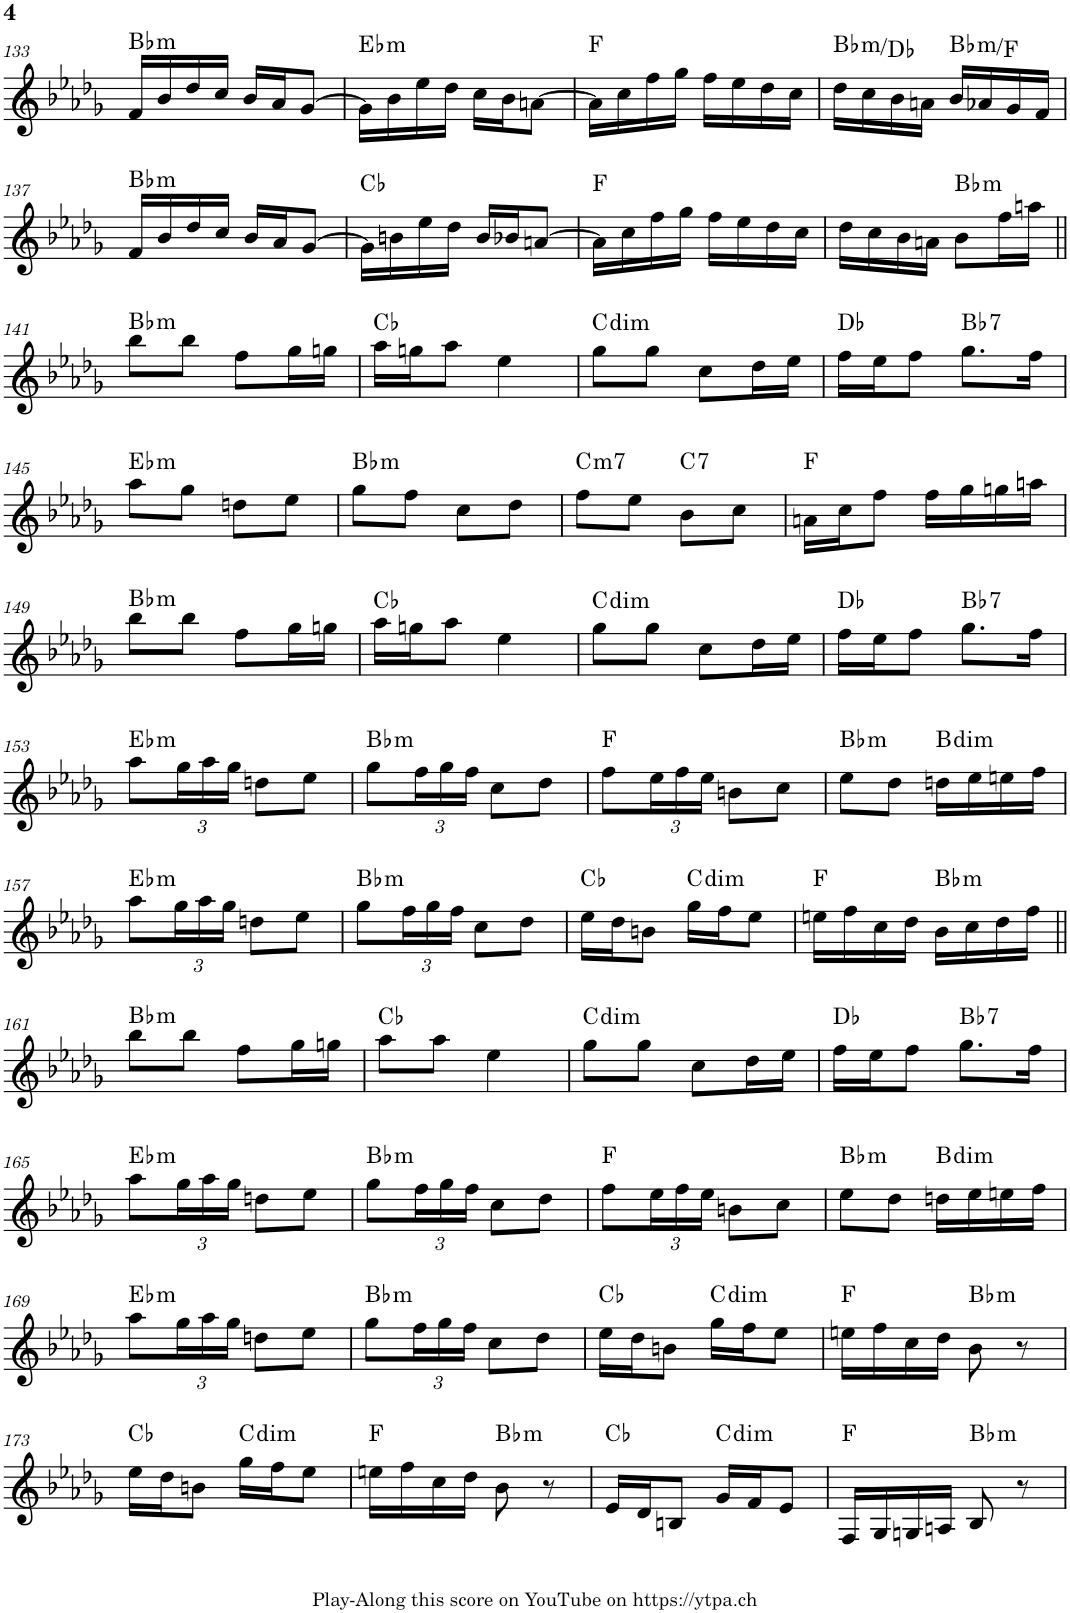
**kern	**harte
*part1	*part1
*staff1	*
*I"Piano	*
*I'Pno.	*
!!LO:PB:g=z
*clefG2	*
*k[b-e-a-d-g-]	*
*M2/4	*
=133	=133
!	!LO:H:kt=m
16f/LL	Bb:min
16b-/	.
16dd-/	.
16cc/JJ	.
16b-/LL	.
16a-/J	.
[8g-/J	.
=134	=134
!	!LO:H:kt=m
16g-\LL]	Eb:min
16b-\	.
16ee-\	.
16dd-\JJ	.
16cc\LL	.
16b-\J	.
[8an\J	.
=135	=135
16a\LL]	F:maj
16cc\	.
16ff\	.
16gg-\JJ	.
16ff\LL	.
16ee-\	.
16dd-\	.
16cc\JJ	.
=136	=136
!	!LO:H:kt=m
16dd-\LL	Bb:min/b3
16cc\	.
16b-\	.
16an\JJ	.
!	!LO:H:kt=m
16b-/LL	Bb:min/5
16a-X/	.
16g-/	.
16f/JJ	.
!!LO:LB:g=z
=137	=137
!	!LO:H:kt=m
16f/LL	Bb:min
16b-/	.
16dd-/	.
16cc/JJ	.
16b-/LL	.
16a-/J	.
[8g-/J	.
=138	=138
16g-\LL]	Cb:maj
16bn\	.
16ee-\	.
16dd-\JJ	.
16b/LL	.
16b-X/J	.
[8an/J	.
=139	=139
16a\LL]	F:maj
16cc\	.
16ff\	.
16gg-\JJ	.
16ff\LL	.
16ee-\	.
16dd-\	.
16cc\JJ	.
=140	=140
16dd-\LL	.
16cc\	.
16b-\	.
16an\JJ	.
!	!LO:H:kt=m
8b-\L	Bb:min
16ff\L	.
16aan\JJ	.
!!LO:LB:g=z
=141||	=141||
!	!LO:H:kt=m
8bb-\L	Bb:min
8bb-\J	.
8ff\L	.
16gg-\L	.
16ggn\JJ	.
=142	=142
16aa-\LL	Cb:maj
16ggn\J	.
8aa-\J	.
4ee-\	.
=143	=143
!	!LO:H:kt=dim
8gg-\L	C:dim
8gg-\J	.
8cc\L	.
16dd-\L	.
16ee-\JJ	.
=144	=144
16ff\LL	Db:maj
16ee-\J	.
8ff\J	.
!	!LO:H:kt=7
8.gg-\L	Bb:7
16ff\Jk	.
!!LO:LB:g=z
=145	=145
!	!LO:H:kt=m
8aa-\L	Eb:min
8gg-\J	.
8ddn\L	.
8ee-\J	.
=146	=146
!	!LO:H:kt=m
8gg-\L	Bb:min
8ff\J	.
8cc\L	.
8dd-\J	.
=147	=147
!	!LO:H:kt=m7
8ff\L	C:min7
8ee-\J	.
!	!LO:H:kt=7
8b-\L	C:7
8cc\J	.
=148	=148
16an\LL	F:maj
16cc\J	.
8ff\J	.
16ff\LL	.
16gg-\	.
16ggn\	.
16aan\JJ	.
!!LO:LB:g=z
=149	=149
!	!LO:H:kt=m
8bb-\L	Bb:min
8bb-\J	.
8ff\L	.
16gg-\L	.
16ggn\JJ	.
=150	=150
16aa-\LL	Cb:maj
16ggn\J	.
8aa-\J	.
4ee-\	.
=151	=151
!	!LO:H:kt=dim
8gg-\L	C:dim
8gg-\J	.
8cc\L	.
16dd-\L	.
16ee-\JJ	.
=152	=152
16ff\LL	Db:maj
16ee-\J	.
8ff\J	.
!	!LO:H:kt=7
8.gg-\L	Bb:7
16ff\Jk	.
!!LO:LB:g=z
=153	=153
!	!LO:H:kt=m
8aa-\L	Eb:min
*Xbrackettup	*
24gg-\L	.
24aa-\	.
24gg-\JJ	.
8ddn\L	.
8ee-\J	.
=154	=154
!	!LO:H:kt=m
8gg-\L	Bb:min
24ff\L	.
24gg-\	.
24ff\JJ	.
8cc\L	.
8dd-\J	.
=155	=155
8ff\L	F:maj
24ee-\L	.
24ff\	.
24ee-\JJ	.
8bn\L	.
8cc\J	.
=156	=156
!	!LO:H:kt=m
8ee-\L	Bb:min
8dd-\J	.
!	!LO:H:kt=dim
16ddn\LL	B:dim
16ee-\	.
16een\	.
16ff\JJ	.
!!LO:LB:g=z
=157	=157
!	!LO:H:kt=m
8aa-\L	Eb:min
24gg-\L	.
24aa-\	.
24gg-\JJ	.
8ddn\L	.
8ee-\J	.
=158	=158
!	!LO:H:kt=m
8gg-\L	Bb:min
24ff\L	.
24gg-\	.
24ff\JJ	.
8cc\L	.
8dd-\J	.
=159	=159
16ee-\LL	Cb:maj
16dd-\J	.
8bn\J	.
!	!LO:H:kt=dim
16gg-\LL	C:dim
16ff\J	.
8ee-\J	.
=160	=160
16een\LL	F:maj
16ff\	.
16cc\	.
16dd-\JJ	.
!	!LO:H:kt=m
16b-\LL	Bb:min
16cc\	.
16dd-\	.
16ff\JJ	.
!!LO:LB:g=z
=161||	=161||
!	!LO:H:kt=m
8bb-\L	Bb:min
8bb-\J	.
8ff\L	.
16gg-\L	.
16ggn\JJ	.
=162	=162
8aa-\L	Cb:maj
8aa-\J	.
4ee-\	.
=163	=163
!	!LO:H:kt=dim
8gg-\L	C:dim
8gg-\J	.
8cc\L	.
16dd-\L	.
16ee-\JJ	.
=164	=164
16ff\LL	Db:maj
16ee-\J	.
8ff\J	.
!	!LO:H:kt=7
8.gg-\L	Bb:7
16ff\Jk	.
!!LO:LB:g=z
=165	=165
!	!LO:H:kt=m
8aa-\L	Eb:min
24gg-\L	.
24aa-\	.
24gg-\JJ	.
8ddn\L	.
8ee-\J	.
=166	=166
!	!LO:H:kt=m
8gg-\L	Bb:min
24ff\L	.
24gg-\	.
24ff\JJ	.
8cc\L	.
8dd-\J	.
=167	=167
8ff\L	F:maj
24ee-\L	.
24ff\	.
24ee-\JJ	.
8bn\L	.
8cc\J	.
=168	=168
!	!LO:H:kt=m
8ee-\L	Bb:min
8dd-\J	.
!	!LO:H:kt=dim
16ddn\LL	B:dim
16ee-\	.
16een\	.
16ff\JJ	.
!!LO:LB:g=z
=169	=169
!	!LO:H:kt=m
8aa-\L	Eb:min
24gg-\L	.
24aa-\	.
24gg-\JJ	.
8ddn\L	.
8ee-\J	.
=170	=170
!	!LO:H:kt=m
8gg-\L	Bb:min
24ff\L	.
24gg-\	.
24ff\JJ	.
8cc\L	.
8dd-\J	.
=171	=171
16ee-\LL	Cb:maj
16dd-\J	.
8bn\J	.
!	!LO:H:kt=dim
16gg-\LL	C:dim
16ff\J	.
8ee-\J	.
=172	=172
16een\LL	F:maj
16ff\	.
16cc\	.
16dd-\JJ	.
!	!LO:H:kt=m
8b-\	Bb:min
8r	.
!!LO:LB:g=z
=173	=173
16ee-\LL	Cb:maj
16dd-\J	.
8bn\J	.
!	!LO:H:kt=dim
16gg-\LL	C:dim
16ff\J	.
8ee-\J	.
=174	=174
16een\LL	F:maj
16ff\	.
16cc\	.
16dd-\JJ	.
!	!LO:H:kt=m
8b-\	Bb:min
8r	.
=175	=175
16e-/LL	Cb:maj
16d-/J	.
8Bn/J	.
!	!LO:H:kt=dim
16g-/LL	C:dim
16f/J	.
8e-/J	.
=176	=176
16F/LL	F:maj
16G-/	.
16Gn/	.
16An/JJ	.
!	!LO:H:kt=m
8B-/	Bb:min
8r	.
=	=
*-	*-
